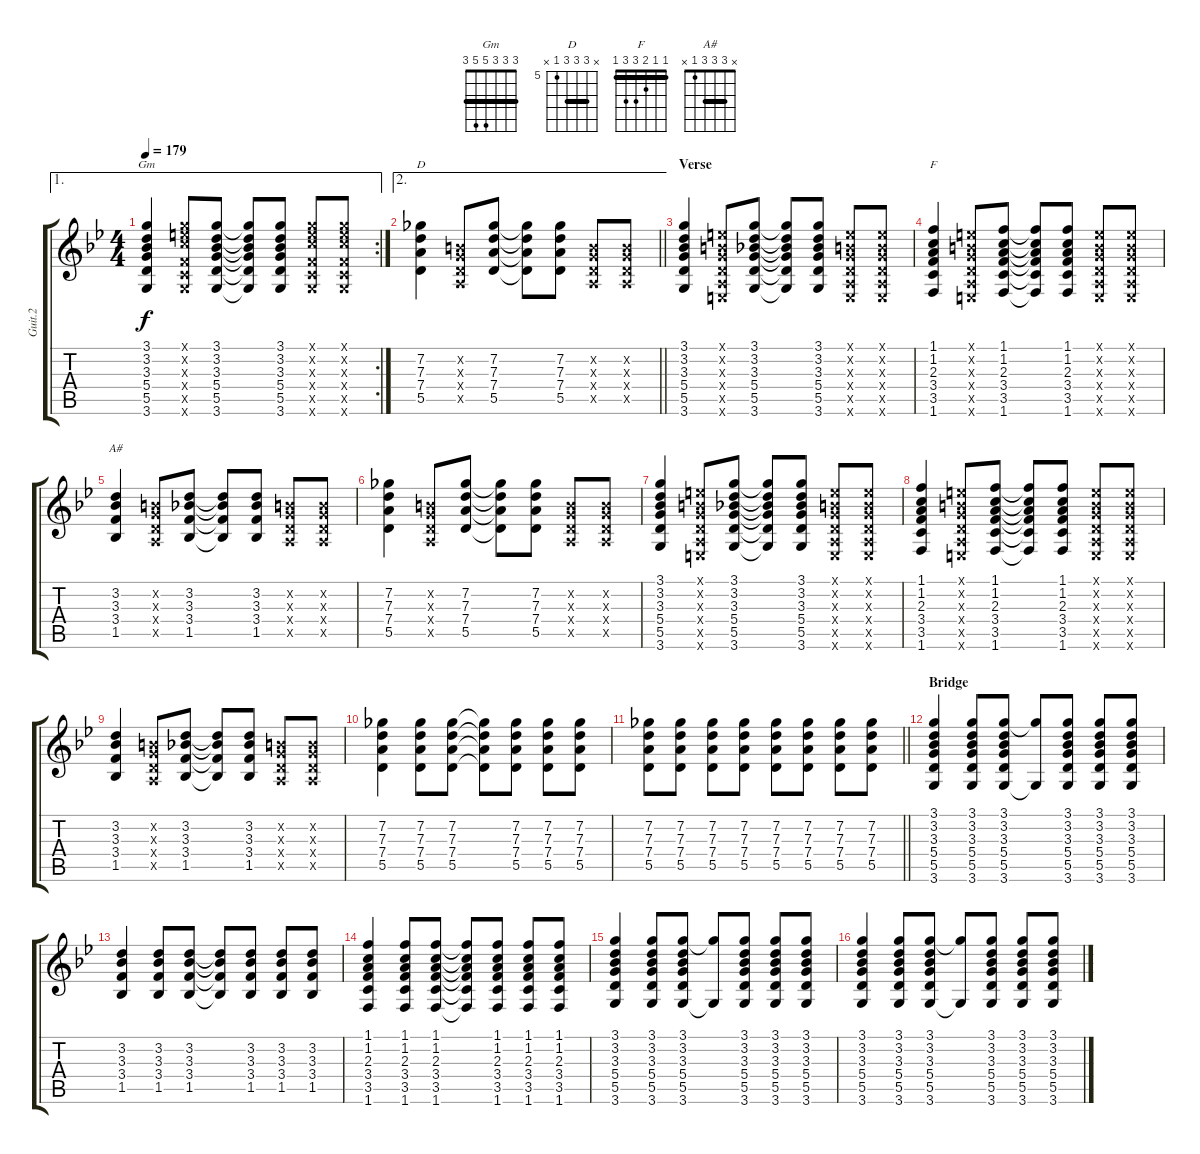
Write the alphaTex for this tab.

\track ("Guit.2" "Guit.2") {instrument overdrivenguitar}
\staff {score tabs}
\tuning (E4 B3 G3 D3 A2 E2) {hide}
\chord ("Gm" 3 3 3 5 5 3) {barre 3}
\chord ("D" x 7 7 7 5 x) {firstfret 5 barre 7}
\chord ("F" 1 1 2 3 3 1) {barre 1}
\chord ("A#" x 3 3 3 1 x) {barre 3}
\ae 1
\rc 2
\ts (4 4)
\tempo 179
\clef g2
\ks bb
(3.1 3.2 3.3 5.4 5.5 3.6).4{ch "Gm" dy f} (3.1{x} 5.2{x} 5.3{x} 3.4{x} 3.5{x} 3.6{x}).8 (3.1 3.2 3.3 5.4 5.5 3.6).8 (3.1{t} 3.2{t} 3.3{t} 5.4{t} 5.5{t} 3.6{t}).8 (3.1 3.2 3.3 5.4 5.5 3.6).8 (3.1{x} 5.2{x} 5.3{x} 3.4{x} 3.5{x} 3.6{x}).8 (3.1{x} 5.2{x} 5.3{x} 3.4{x} 3.5{x} 3.6{x}).8 |
\ae 2
\barLineRight lightlight
(7.2 7.3 7.4 5.5).4{ch "D"} (0.2{x} 0.3{x} 0.4{x} 0.5{x}).8 (7.2 7.3 7.4 5.5).8 (7.2{t} 7.3{t} 7.4{t} 5.5{t}).8 (7.2 7.3 7.4 5.5).8 (0.2{x} 0.3{x} 0.4{x} 0.5{x}).8 (0.2{x} 0.3{x} 0.4{x} 0.5{x}).8 |
\section ("" "Verse")
(3.1 3.2 3.3 5.4 5.5 3.6).4 (0.1{x} 0.2{x} 0.3{x} 0.4{x} 0.5{x} 0.6{x}).8 (3.1 3.2 3.3 5.4 5.5 3.6).8 (3.1{t} 3.2{t} 3.3{t} 5.4{t} 5.5{t} 3.6{t}).8 (3.1 3.2 3.3 5.4 5.5 3.6).8 (0.1{x} 0.2{x} 0.3{x} 0.4{x} 0.5{x} 0.6{x}).8 (0.1{x} 0.2{x} 0.3{x} 0.4{x} 0.5{x} 0.6{x}).8 |
(1.1 1.2 2.3 3.4 3.5 1.6).4{ch "F"} (0.1{x} 0.2{x} 0.3{x} 0.4{x} 0.5{x} 0.6{x}).8 (1.1 1.2 2.3 3.4 3.5 1.6).8 (1.1{t} 1.2{t} 2.3{t} 3.4{t} 3.5{t} 1.6{t}).8 (1.1 1.2 2.3 3.4 3.5 1.6).8 (0.1{x} 0.2{x} 0.3{x} 0.4{x} 0.5{x} 0.6{x}).8 (0.1{x} 0.2{x} 0.3{x} 0.4{x} 0.5{x} 0.6{x}).8 |
(3.2 3.3 3.4 1.5).4{ch "A#"} (0.2{x} 0.3{x} 0.4{x} 0.5{x}).8 (3.2 3.3 3.4 1.5).8 (3.2{t} 3.3{t} 3.4{t} 1.5{t}).8 (3.2 3.3 3.4 1.5).8 (0.2{x} 0.3{x} 0.4{x} 0.5{x}).8 (0.2{x} 0.3{x} 0.4{x} 0.5{x}).8 |
(7.2 7.3 7.4 5.5).4 (0.2{x} 0.3{x} 0.4{x} 0.5{x}).8 (7.2 7.3 7.4 5.5).8 (7.2{t} 7.3{t} 7.4{t} 5.5{t}).8 (7.2 7.3 7.4 5.5).8 (0.2{x} 0.3{x} 0.4{x} 0.5{x}).8 (0.2{x} 0.3{x} 0.4{x} 0.5{x}).8 |
(3.1 3.2 3.3 5.4 5.5 3.6).4 (0.1{x} 0.2{x} 0.3{x} 0.4{x} 0.5{x} 0.6{x}).8 (3.1 3.2 3.3 5.4 5.5 3.6).8 (3.1{t} 3.2{t} 3.3{t} 5.4{t} 5.5{t} 3.6{t}).8 (3.1 3.2 3.3 5.4 5.5 3.6).8 (0.1{x} 0.2{x} 0.3{x} 0.4{x} 0.5{x} 0.6{x}).8 (0.1{x} 0.2{x} 0.3{x} 0.4{x} 0.5{x} 0.6{x}).8 |
(1.1 1.2 2.3 3.4 3.5 1.6).4 (0.1{x} 0.2{x} 0.3{x} 0.4{x} 0.5{x} 0.6{x}).8 (1.1 1.2 2.3 3.4 3.5 1.6).8 (1.1{t} 1.2{t} 2.3{t} 3.4{t} 3.5{t} 1.6{t}).8 (1.1 1.2 2.3 3.4 3.5 1.6).8 (0.1{x} 0.2{x} 0.3{x} 0.4{x} 0.5{x} 0.6{x}).8 (0.1{x} 0.2{x} 0.3{x} 0.4{x} 0.5{x} 0.6{x}).8 |
(3.2 3.3 3.4 1.5).4 (0.2{x} 0.3{x} 0.4{x} 0.5{x}).8 (3.2 3.3 3.4 1.5).8 (3.2{t} 3.3{t} 3.4{t} 1.5{t}).8 (3.2 3.3 3.4 1.5).8 (0.2{x} 0.3{x} 0.4{x} 0.5{x}).8 (0.2{x} 0.3{x} 0.4{x} 0.5{x}).8 |
(7.2 7.3 7.4 5.5).4 (7.2 7.3 7.4 5.5).8 (7.2 7.3 7.4 5.5).8 (7.2{t} 7.3{t} 7.4{t} 5.5{t}).8 (7.2 7.3 7.4 5.5).8 (7.2 7.3 7.4 5.5).8 (7.2 7.3 7.4 5.5).8 |
\barLineRight lightlight
(7.2 7.3 7.4 5.5).8 (7.2 7.3 7.4 5.5).8 (7.2 7.3 7.4 5.5).8 (7.2 7.3 7.4 5.5).8 (7.2 7.3 7.4 5.5).8 (7.2 7.3 7.4 5.5).8 (7.2 7.3 7.4 5.5).8 (7.2 7.3 7.4 5.5).8 |
\section ("" "Bridge")
(3.1 3.2 3.3 5.4 5.5 3.6).4 (3.1 3.2 3.3 5.4 5.5 3.6).8 (3.1 3.2 3.3 5.4 5.5 3.6).8 (3.1{t} 3.6{t}).8 (3.1 3.2 3.3 5.4 5.5 3.6).8 (3.1 3.2 3.3 5.4 5.5 3.6).8 (3.1 3.2 3.3 5.4 5.5 3.6).8 |
(3.2 3.3 3.4 1.5).4 (3.2 3.3 3.4 1.5).8 (3.2 3.3 3.4 1.5).8 (3.2{t} 3.3{t} 3.4{t} 1.5{t}).8 (3.2 3.3 3.4 1.5).8 (3.2 3.3 3.4 1.5).8 (3.2 3.3 3.4 1.5).8 |
(1.1 1.2 2.3 3.4 3.5 1.6).4 (1.1 1.2 2.3 3.4 3.5 1.6).8 (1.1 1.2 2.3 3.4 3.5 1.6).8 (1.1{t} 1.2{t} 2.3{t} 3.4{t} 3.5{t} 1.6{t}).8 (1.1 1.2 2.3 3.4 3.5 1.6).8 (1.1 1.2 2.3 3.4 3.5 1.6).8 (1.1 1.2 2.3 3.4 3.5 1.6).8 |
(3.1 3.2 3.3 5.4 5.5 3.6).4 (3.1 3.2 3.3 5.4 5.5 3.6).8 (3.1 3.2 3.3 5.4 5.5 3.6).8 (3.1{t} 3.6{t}).8 (3.1 3.2 3.3 5.4 5.5 3.6).8 (3.1 3.2 3.3 5.4 5.5 3.6).8 (3.1 3.2 3.3 5.4 5.5 3.6).8 |
(3.1 3.2 3.3 5.4 5.5 3.6).4 (3.1 3.2 3.3 5.4 5.5 3.6).8 (3.1 3.2 3.3 5.4 5.5 3.6).8 (3.1{t} 3.6{t}).8 (3.1 3.2 3.3 5.4 5.5 3.6).8 (3.1 3.2 3.3 5.4 5.5 3.6).8 (3.1 3.2 3.3 5.4 5.5 3.6).8
